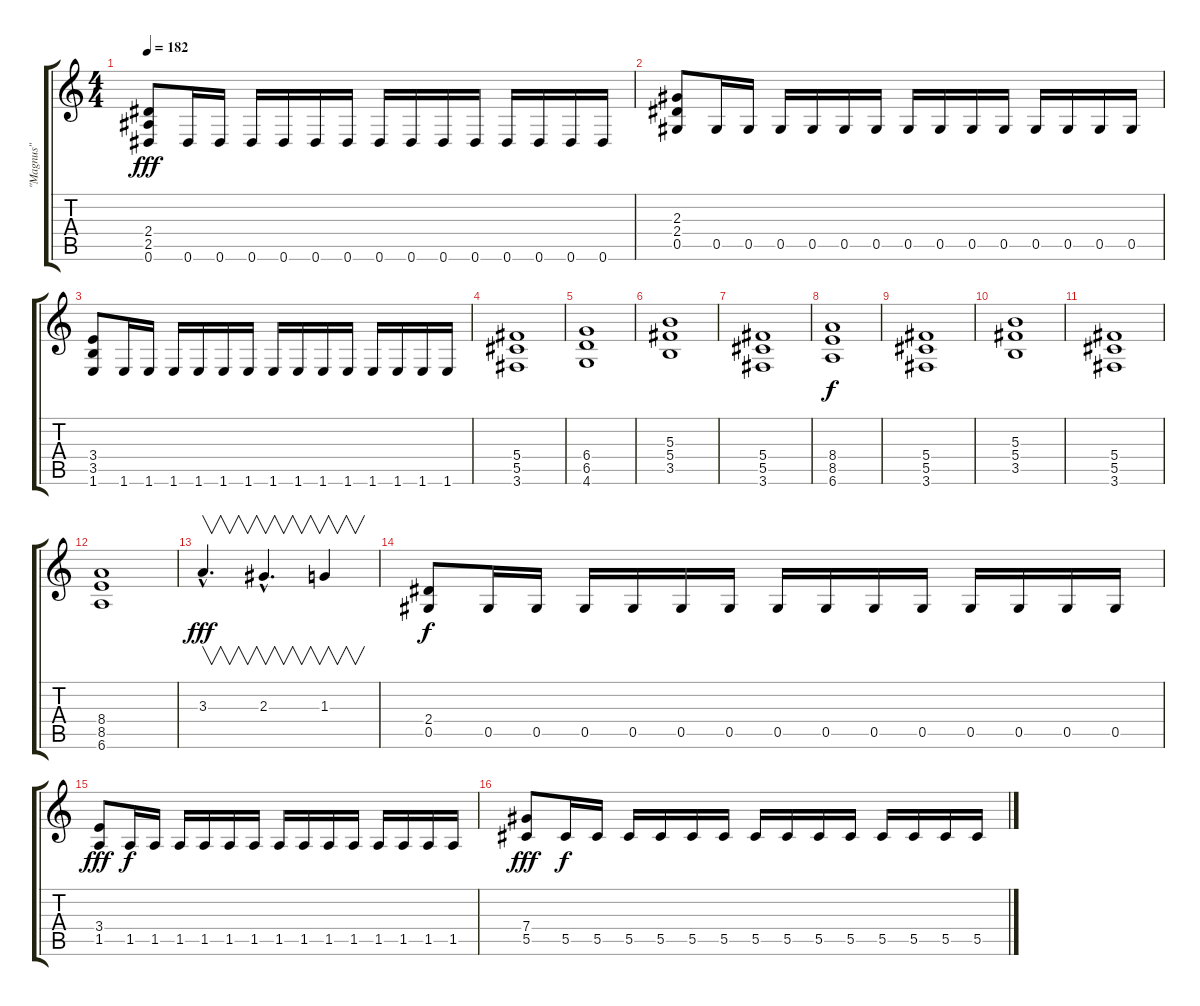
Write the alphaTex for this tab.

\track ("\"Magnus\"" "\"Magnus\"") {instrument distortionguitar}
\staff {score tabs}
\tuning (Eb4 Bb3 Gb3 Db3 Ab2 Eb2) {hide}
\ts (4 4)
\tempo 182
\clef g2
\ks c
(2.4 2.5 0.6).8{dy fff} 0.6.16 0.6.16 0.6.16 0.6.16 0.6.16 0.6.16 0.6.16 0.6.16 0.6.16 0.6.16 0.6.16 0.6.16 0.6.16 0.6.16 |
(2.3 2.4 0.5).8 0.5.16 0.5.16 0.5.16 0.5.16 0.5.16 0.5.16 0.5.16 0.5.16 0.5.16 0.5.16 0.5.16 0.5.16 0.5.16 0.5.16 |
(3.4 3.5 1.6).8 1.6.16 1.6.16 1.6.16 1.6.16 1.6.16 1.6.16 1.6.16 1.6.16 1.6.16 1.6.16 1.6.16 1.6.16 1.6.16 1.6.16 |
(5.4 5.5 3.6).1 |
(6.4 6.5 4.6).1 |
(5.3 5.4 3.5).1 |
(5.4 5.5 3.6).1 |
(8.4 8.5 6.6).1{dy f} |
(5.4 5.5 3.6).1 |
(5.3 5.4 3.5).1 |
(5.4 5.5 3.6).1 |
(8.4 8.5 6.6).1 |
3.3{hac}.4{v d dy fff} 2.3{hac}.4{v d} 1.3.4{v} |
(2.4 0.5).8{dy f} 0.5.16 0.5.16 0.5.16 0.5.16 0.5.16 0.5.16 0.5.16 0.5.16 0.5.16 0.5.16 0.5.16 0.5.16 0.5.16 0.5.16 |
(3.4 1.5).8{dy fff} 1.5.16{dy f} 1.5.16 1.5.16 1.5.16 1.5.16 1.5.16 1.5.16 1.5.16 1.5.16 1.5.16 1.5.16 1.5.16 1.5.16 1.5.16 |
(7.4 5.5).8{dy fff} 5.5.16{dy f} 5.5.16 5.5.16 5.5.16 5.5.16 5.5.16 5.5.16 5.5.16 5.5.16 5.5.16 5.5.16 5.5.16 5.5.16 5.5.16
